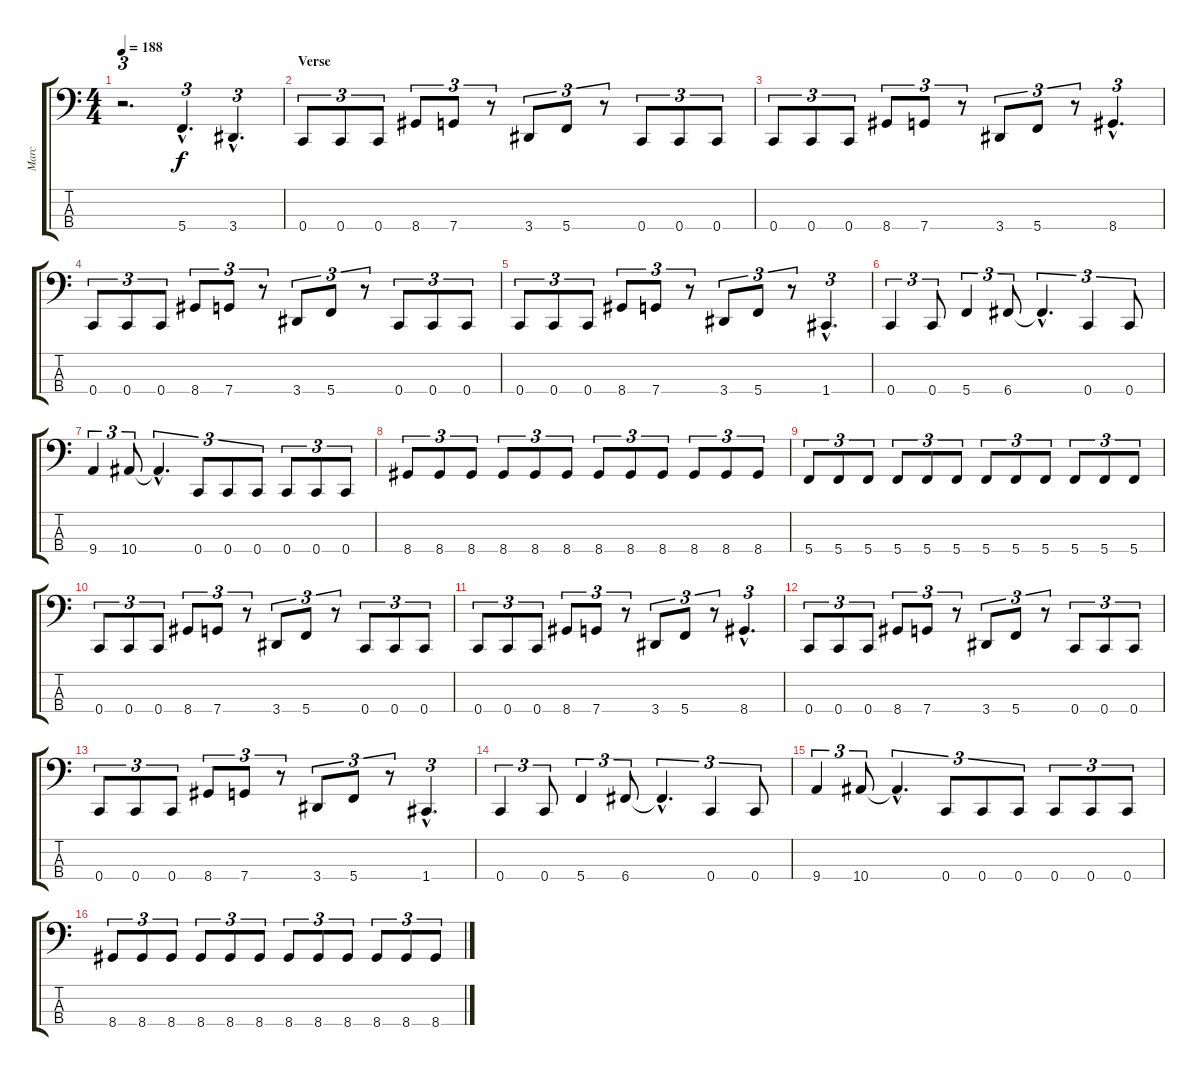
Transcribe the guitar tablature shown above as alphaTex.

\track ("Marc" "Marc") {instrument electricbassfinger}
\staff {score tabs}
\tuning (F2 C2 G1 C1) {hide}
\ts (4 4)
\tempo 188
\clef f4
\ks c
r.2{d tu (3 2) dy f} 5.4{hac}.4{d tu (3 2)} 3.4{hac}.4{d tu (3 2)} |
\section ("" "Verse")
0.4.8{tu (3 2)} 0.4.8{tu (3 2)} 0.4.8{tu (3 2)} 8.4.8{tu (3 2)} 7.4.8{tu (3 2)} r.8{tu (3 2)} 3.4.8{tu (3 2)} 5.4.8{tu (3 2)} r.8{tu (3 2)} 0.4.8{tu (3 2)} 0.4.8{tu (3 2)} 0.4.8{tu (3 2)} |
0.4.8{tu (3 2)} 0.4.8{tu (3 2)} 0.4.8{tu (3 2)} 8.4.8{tu (3 2)} 7.4.8{tu (3 2)} r.8{tu (3 2)} 3.4.8{tu (3 2)} 5.4.8{tu (3 2)} r.8{tu (3 2)} 8.4{hac}.4{d tu (3 2)} |
0.4.8{tu (3 2)} 0.4.8{tu (3 2)} 0.4.8{tu (3 2)} 8.4.8{tu (3 2)} 7.4.8{tu (3 2)} r.8{tu (3 2)} 3.4.8{tu (3 2)} 5.4.8{tu (3 2)} r.8{tu (3 2)} 0.4.8{tu (3 2)} 0.4.8{tu (3 2)} 0.4.8{tu (3 2)} |
0.4.8{tu (3 2)} 0.4.8{tu (3 2)} 0.4.8{tu (3 2)} 8.4.8{tu (3 2)} 7.4.8{tu (3 2)} r.8{tu (3 2)} 3.4.8{tu (3 2)} 5.4.8{tu (3 2)} r.8{tu (3 2)} 1.4{hac}.4{d tu (3 2)} |
0.4.4{tu (3 2)} 0.4.8{tu (3 2)} 5.4.4{tu (3 2)} 6.4.8{tu (3 2)} 6.4{hac t}.4{d tu (3 2)} 0.4.4{tu (3 2)} 0.4.8{tu (3 2)} |
9.4.4{tu (3 2)} 10.4.8{tu (3 2)} 10.4{hac t}.4{d tu (3 2)} 0.4.8{tu (3 2)} 0.4.8{tu (3 2)} 0.4.8{tu (3 2)} 0.4.8{tu (3 2)} 0.4.8{tu (3 2)} 0.4.8{tu (3 2)} |
8.4.8{tu (3 2)} 8.4.8{tu (3 2)} 8.4.8{tu (3 2)} 8.4.8{tu (3 2)} 8.4.8{tu (3 2)} 8.4.8{tu (3 2)} 8.4.8{tu (3 2)} 8.4.8{tu (3 2)} 8.4.8{tu (3 2)} 8.4.8{tu (3 2)} 8.4.8{tu (3 2)} 8.4.8{tu (3 2)} |
5.4.8{tu (3 2)} 5.4.8{tu (3 2)} 5.4.8{tu (3 2)} 5.4.8{tu (3 2)} 5.4.8{tu (3 2)} 5.4.8{tu (3 2)} 5.4.8{tu (3 2)} 5.4.8{tu (3 2)} 5.4.8{tu (3 2)} 5.4.8{tu (3 2)} 5.4.8{tu (3 2)} 5.4.8{tu (3 2)} |
0.4.8{tu (3 2)} 0.4.8{tu (3 2)} 0.4.8{tu (3 2)} 8.4.8{tu (3 2)} 7.4.8{tu (3 2)} r.8{tu (3 2)} 3.4.8{tu (3 2)} 5.4.8{tu (3 2)} r.8{tu (3 2)} 0.4.8{tu (3 2)} 0.4.8{tu (3 2)} 0.4.8{tu (3 2)} |
0.4.8{tu (3 2)} 0.4.8{tu (3 2)} 0.4.8{tu (3 2)} 8.4.8{tu (3 2)} 7.4.8{tu (3 2)} r.8{tu (3 2)} 3.4.8{tu (3 2)} 5.4.8{tu (3 2)} r.8{tu (3 2)} 8.4{hac}.4{d tu (3 2)} |
0.4.8{tu (3 2)} 0.4.8{tu (3 2)} 0.4.8{tu (3 2)} 8.4.8{tu (3 2)} 7.4.8{tu (3 2)} r.8{tu (3 2)} 3.4.8{tu (3 2)} 5.4.8{tu (3 2)} r.8{tu (3 2)} 0.4.8{tu (3 2)} 0.4.8{tu (3 2)} 0.4.8{tu (3 2)} |
0.4.8{tu (3 2)} 0.4.8{tu (3 2)} 0.4.8{tu (3 2)} 8.4.8{tu (3 2)} 7.4.8{tu (3 2)} r.8{tu (3 2)} 3.4.8{tu (3 2)} 5.4.8{tu (3 2)} r.8{tu (3 2)} 1.4{hac}.4{d tu (3 2)} |
0.4.4{tu (3 2)} 0.4.8{tu (3 2)} 5.4.4{tu (3 2)} 6.4.8{tu (3 2)} 6.4{hac t}.4{d tu (3 2)} 0.4.4{tu (3 2)} 0.4.8{tu (3 2)} |
9.4.4{tu (3 2)} 10.4.8{tu (3 2)} 10.4{hac t}.4{d tu (3 2)} 0.4.8{tu (3 2)} 0.4.8{tu (3 2)} 0.4.8{tu (3 2)} 0.4.8{tu (3 2)} 0.4.8{tu (3 2)} 0.4.8{tu (3 2)} |
8.4.8{tu (3 2)} 8.4.8{tu (3 2)} 8.4.8{tu (3 2)} 8.4.8{tu (3 2)} 8.4.8{tu (3 2)} 8.4.8{tu (3 2)} 8.4.8{tu (3 2)} 8.4.8{tu (3 2)} 8.4.8{tu (3 2)} 8.4.8{tu (3 2)} 8.4.8{tu (3 2)} 8.4.8{tu (3 2)}
